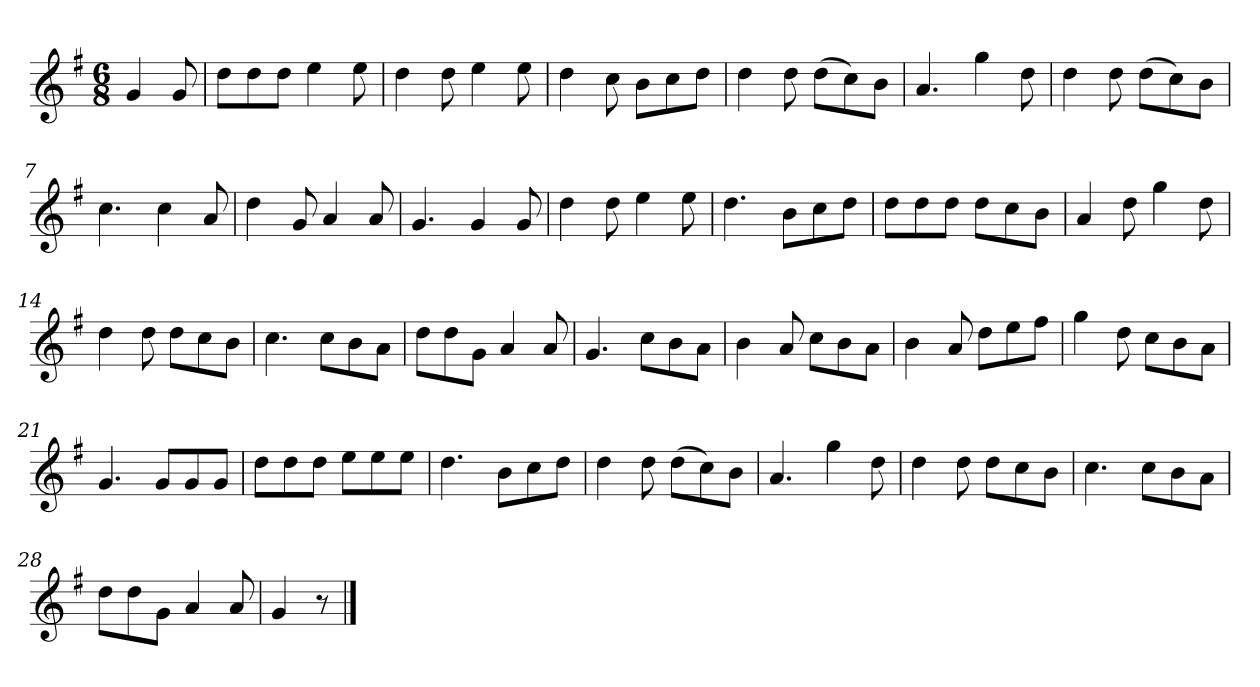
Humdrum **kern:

**kern
*part1
*staff1
*k[f#]
*M6/8
*MM120
=
4g
8g
=1
8ddL
8dd
8ddJ
4ee
8ee
=2
4dd
8dd
4ee
8ee
=3
4dd
8cc
8bL
8cc
8ddJ
=4
4dd
8dd
(8ddL
8cc)
8bJ
=5
4.a
4gg
8dd
=6
4dd
8dd
(8ddL
8cc)
8bJ
=7
4.cc
4cc
8a
=8
4dd
8g
4a
8a
=9
4.g
4g
8g
=10
4dd
8dd
4ee
8ee
=11
4.dd
8bL
8cc
8ddJ
=12
8ddL
8dd
8ddJ
8ddL
8cc
8bJ
=13
4a
8dd
4gg
8dd
=14
4dd
8dd
8ddL
8cc
8bJ
=15
4.cc
8ccL
8b
8aJ
=16
8ddL
8dd
8gJ
4a
8a
=17
4.g
8ccL
8b
8aJ
=18
4b
8a
8ccL
8b
8aJ
=19
4b
8a
8ddL
8ee
8ff#J
=20
4gg
8dd
8ccL
8b
8aJ
=21
4.g
8gL
8g
8gJ
=22
8ddL
8dd
8ddJ
8eeL
8ee
8eeJ
=23
4.dd
8bL
8cc
8ddJ
=24
4dd
8dd
(8ddL
8cc)
8bJ
=25
4.a
4gg
8dd
=26
4dd
8dd
8ddL
8cc
8bJ
=27
4.cc
8ccL
8b
8aJ
=28
8ddL
8dd
8gJ
4a
8a
=29
4g
8r
==
*-
